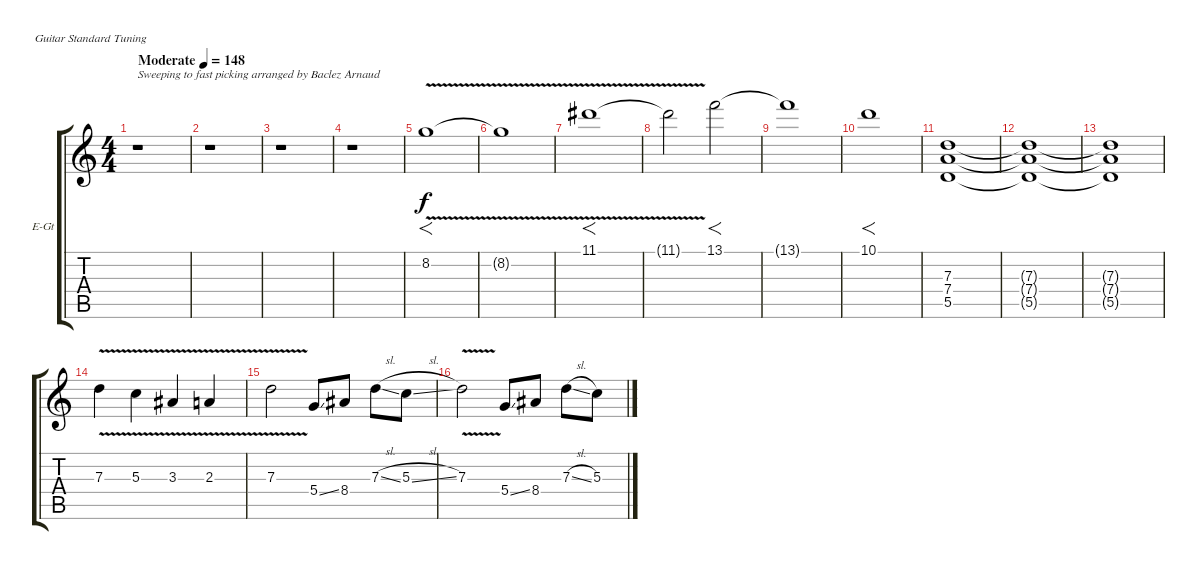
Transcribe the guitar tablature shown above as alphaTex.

\bracketExtendMode groupsimilarinstruments
\firstSystemTrackNameOrientation horizontal
\otherSystemsTrackNameOrientation horizontal
\track ("Lead Guitar" "E-Gt") {instrument distortionguitar}
\staff {score tabs}
\tuning (E4 B3 G3 D3 A2 E2)
\ts (4 4)
\beaming (8 2 2 2 2)
\tempo (148 "Moderate")
\clef g2
\ks c
r.1{txt "Sweeping to fast picking arranged by Baclez Arnaud" dy f instrument distortionguitar} |
r.1 |
r.1 |
r.1 |
8.2{v}.1{f} |
8.2{v t}.1 |
11.1{v}.1{f} |
11.1{v t}.2 13.1.2{f} |
13.1{t}.1 |
10.1.1{f} |
(7.3 7.4 5.5).1 |
(7.3{t} 7.4{t} 5.5{t}).1 |
(7.3{t} 7.4{t} 5.5{t}).1 |
7.3{v}.4 5.3{v}.4 3.3{v}.4 2.3{v}.4 |
7.3{v}.2 5.4{ss}.8 8.4.8 7.3{sl}.8 5.3{sl}.8 |
7.3{v}.2 5.4{ss}.8 8.4.8 7.3{sl}.8 5.3{sl}.8
